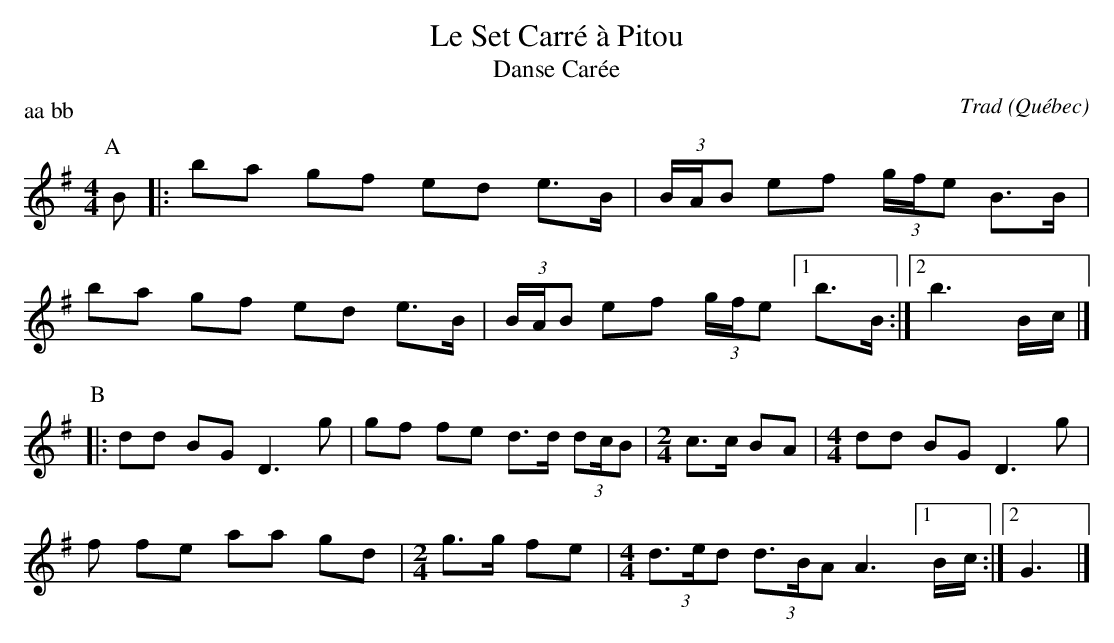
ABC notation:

X:1
T:Le Set Carré à Pitou
T:Danse Carée
C:Trad
O:Québec
P:aa bb
M:4/4
L:1/8
K:Emin
P:A
B |:\
ba gf ed e>B | (3B/A/B ef (3g/f/e B>B |
ba gf ed e>B | (3B/A/B ef (3g/f/e [1b>B :|[2 b3 B/c/|]
P:B
|: dd BG D3 g | gf fe d>d (3dc/B |\
M:2/4
c>c BA | \
M:4/4
dd BG D3 g |
f fe aa gd | \
M:2/4
g>g fe | \
M:4/4
(3d>ed (3d>BA A3 [1 B/c/ :|[2G3 |]
